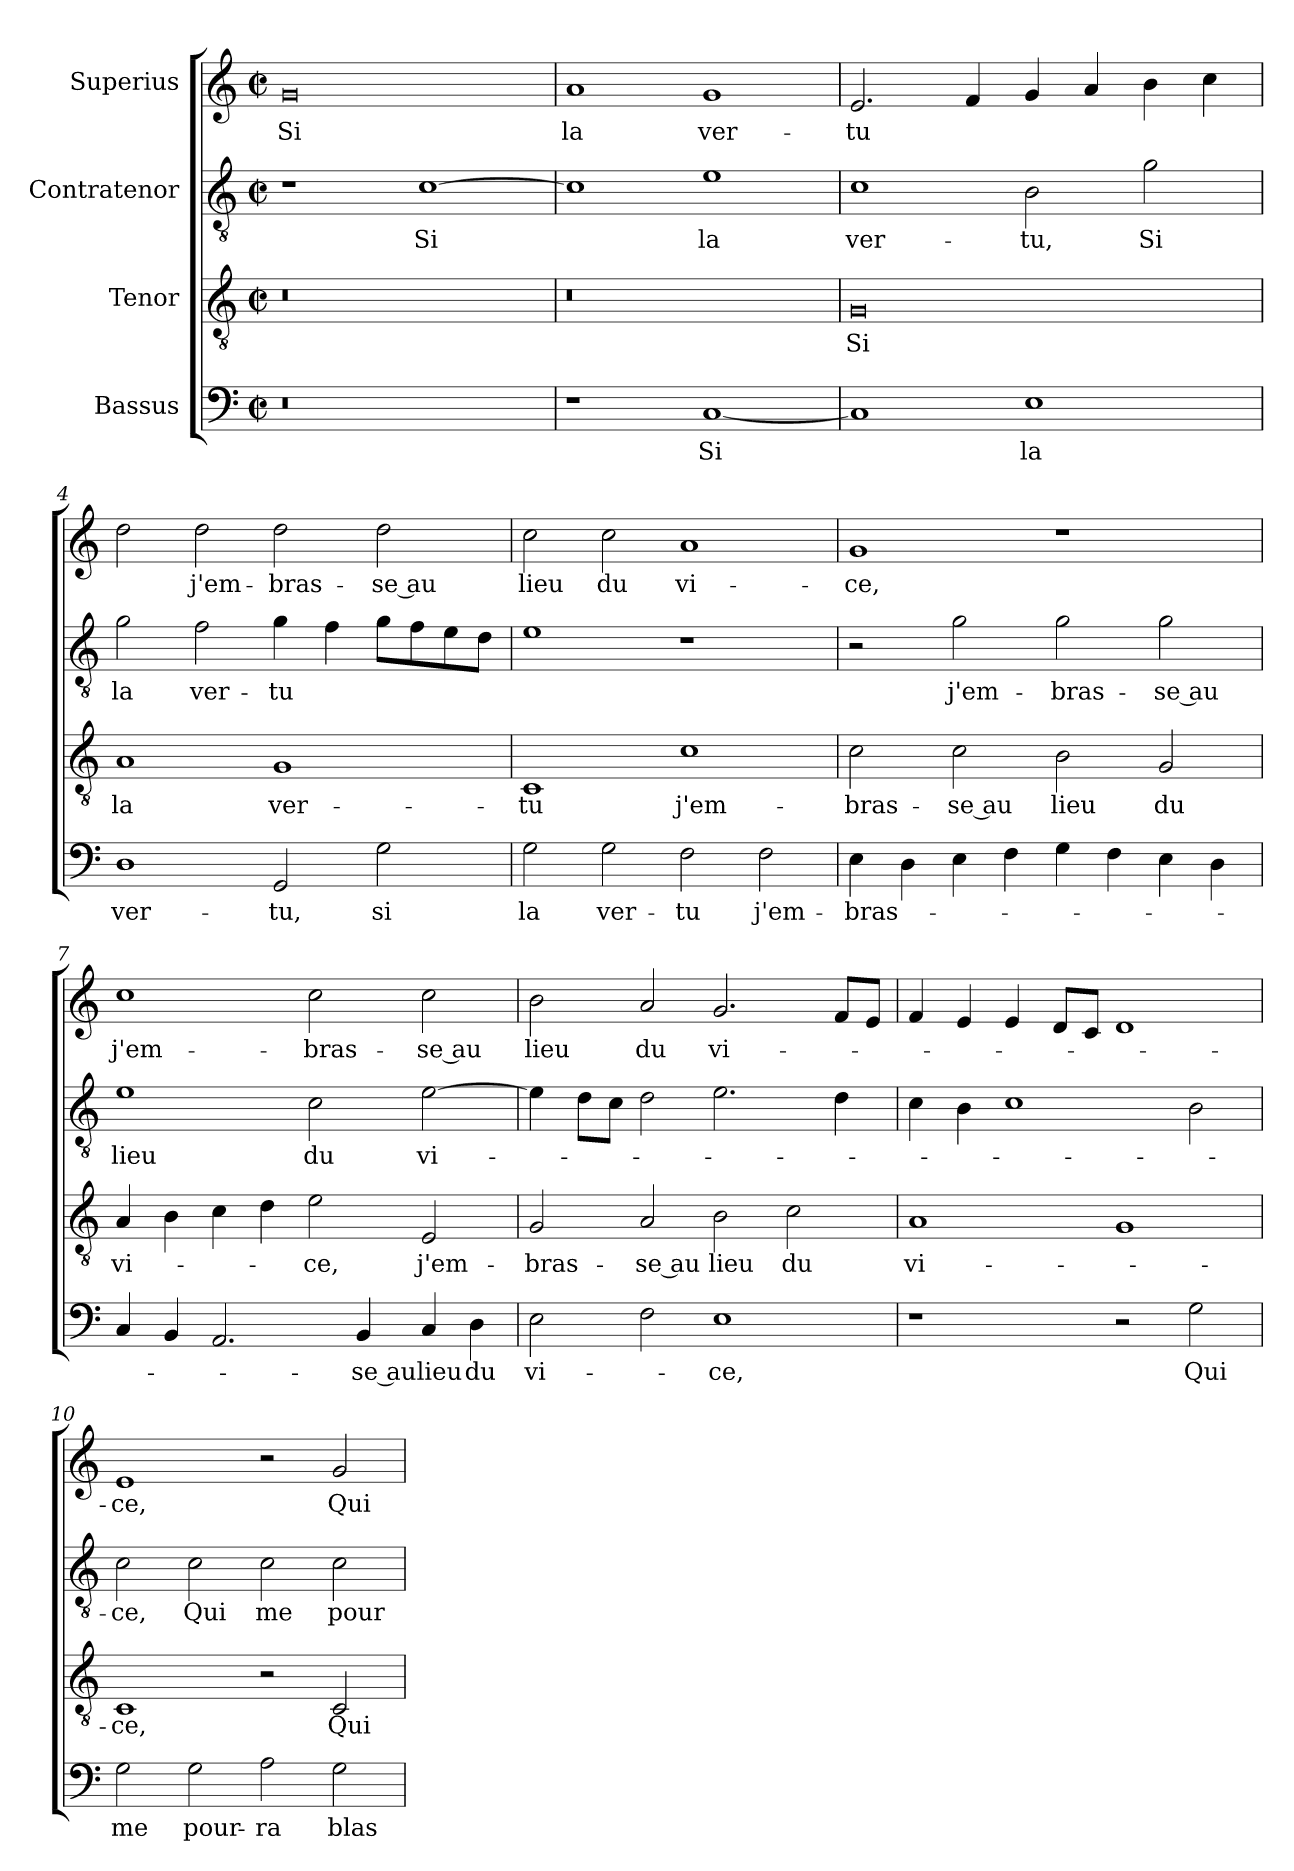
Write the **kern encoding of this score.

**kern	**text	**kern	**text	**kern	**text	**kern	**text
*part4	*part4	*part3	*part3	*part2	*part2	*part1	*part1
*staff4	*staff4	*staff3	*staff3	*staff2	*staff2	*staff1	*staff1
*I"Bassus	*	*I"Tenor	*	*I"Contratenor	*	*I"Superius	*
*clefF4	*	*clefGv2	*	*clefGv2	*	*clefG2	*
*k[]	*	*k[]	*	*k[]	*	*k[]	*
*C:	*	*C:	*	*C:	*	*C:	*
*M2/2	*	*M2/2	*	*M2/2	*	*M2/2	*
*met(c|)	*	*met(c|)	*	*met(c|)	*	*met(c|)	*
=1	=1	=1	=1	=1	=1	=1	=1
!LO:N:vis=0	!	!LO:N:vis=0	!	!	!	!	!
1r	.	1r	.	1r	.	0g/	Si
1ryy	.	1ryy	.	[1c\	Si	.	.
=2	=2	=2	=2	=2	=2	=2	=2
!	!	!LO:N:vis=0	!	!	!	!	!
1r	.	1r	.	1c\]	.	1a/	la
[1C/	Si	1ryy	.	1e\	la	1g/	ver-
=3	=3	=3	=3	=3	=3	=3	=3
1C/]	.	0G/	Si	1c\	ver-	2.e/	-tu
.	.	.	.	.	.	4f/	.
1E\	la	.	.	2B\	-tu,	4g/	.
.	.	.	.	.	.	4a/	.
.	.	.	.	2g\	Si	4b\	.
.	.	.	.	.	.	4cc\	.
=4	=4	=4	=4	=4	=4	=4	=4
1D\	ver-	1A/	la	2g\	la	2dd\	.
.	.	.	.	2f\	ver-	2dd\	j'em-
2GG/	-tu,	1G/	ver-	4g\	-tu	2dd\	-bras-
.	.	.	.	4f\	.	.	.
2G\	si	.	.	8g\L	.	2dd\	-se au
.	.	.	.	8f\	.	.	.
.	.	.	.	8e\	.	.	.
.	.	.	.	8d\J	.	.	.
=5	=5	=5	=5	=5	=5	=5	=5
2G\	la	1C/	-tu	1e\	.	2cc\	lieu
2G\	ver-	.	.	.	.	2cc\	du
2F\	-tu	1c\	j'em-	1r	.	1a/	vi-
2F\	j'em-	.	.	.	.	.	.
!!LO:LB:g=z
=6	=6	=6	=6	=6	=6	=6	=6
4E\	-bras-	2c\	-bras-	2r	.	1g/	-ce,
4D\	.	.	.	.	.	.	.
4E\	.	2c\	-se au	2g\	j'em-	.	.
4F\	.	.	.	.	.	.	.
4G\	.	2B\	lieu	2g\	-bras-	1r	.
4F\	.	.	.	.	.	.	.
4E\	.	2G/	du	2g\	-se au	.	.
4D\	.	.	.	.	.	.	.
=7	=7	=7	=7	=7	=7	=7	=7
4C/	.	4A/	vi-	1e\	lieu	1cc\	j'em-
4BB/	.	4B\	.	.	.	.	.
2.AA/	.	4c\	.	.	.	.	.
.	.	4d\	.	.	.	.	.
.	.	2e\	-ce,	2c\	du	2cc\	-bras-
4BB/	-se au	.	.	.	.	.	.
4C/	lieu	2E/	j'em-	[2e\	vi-	2cc\	-se au
4D\	du	.	.	.	.	.	.
=8	=8	=8	=8	=8	=8	=8	=8
2E\	vi-	2G/	-bras-	4e\]	.	2b\	lieu
.	.	.	.	8d\L	.	.	.
.	.	.	.	8c\J	.	.	.
2F\	.	2A/	-se au	2d\	.	2a/	du
1E\	-ce,	2B\	lieu	2.e\	.	2.g/	vi-
.	.	2c\	du	.	.	.	.
.	.	.	.	4d\	.	8f/L	.
.	.	.	.	.	.	8e/J	.
=9	=9	=9	=9	=9	=9	=9	=9
1r	.	1A/	vi-	4c\	.	4f/	.
.	.	.	.	4B\	.	4e/	.
.	.	.	.	1c\	.	4e/	.
.	.	.	.	.	.	8d/L	.
.	.	.	.	.	.	8c/J	.
2r	.	1G/	.	.	.	1d/	.
2G\	Qui	.	.	2B\	.	.	.
=10	=10	=10	=10	=10	=10	=10	=10
2G\	me	1C/	-ce,	2c\	-ce,	1e/	-ce,
2G\	pour-	.	.	2c\	Qui	.	.
2A\	-ra	2r	.	2c\	me	2r	.
2G\	blas-	2C/	Qui	2c\	pour-	2g/	Qui
=	=	=	=	=	=	=	=
*-	*-	*-	*-	*-	*-	*-	*-
